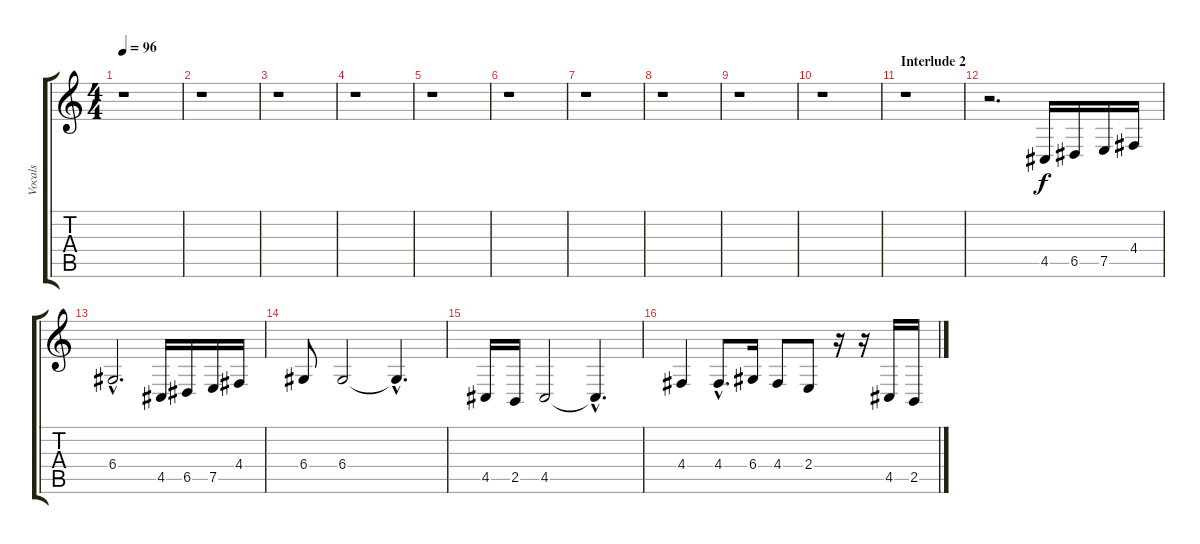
\track ("Vocals" "Vocals") {instrument altosax}
\staff {score tabs}
\tuning (E4 B3 G3 D3 A2 E2) {hide}
\ts (4 4)
\tempo 96
\clef g2
\ks c
r.1{dy f} |
r.1 |
r.1 |
r.1 |
r.1 |
r.1 |
r.1 |
r.1 |
r.1 |
r.1 |
\section ("" "Interlude 2")
r.1 |
r.2{d} 4.5.16 6.5.16 7.5.16 4.4.16 |
6.4{hac}.2{d} 4.5.16 6.5.16 7.5.16 4.4.16 |
6.4.8 6.4.2 6.4{hac t}.4{d} |
4.5.16 2.5.16 4.5.2 4.5{hac t}.4{d} |
4.4.4 4.4{hac}.8{d} 6.4.16 4.4.8 2.4.8 r.16 r.16 4.5.16 2.5.16
